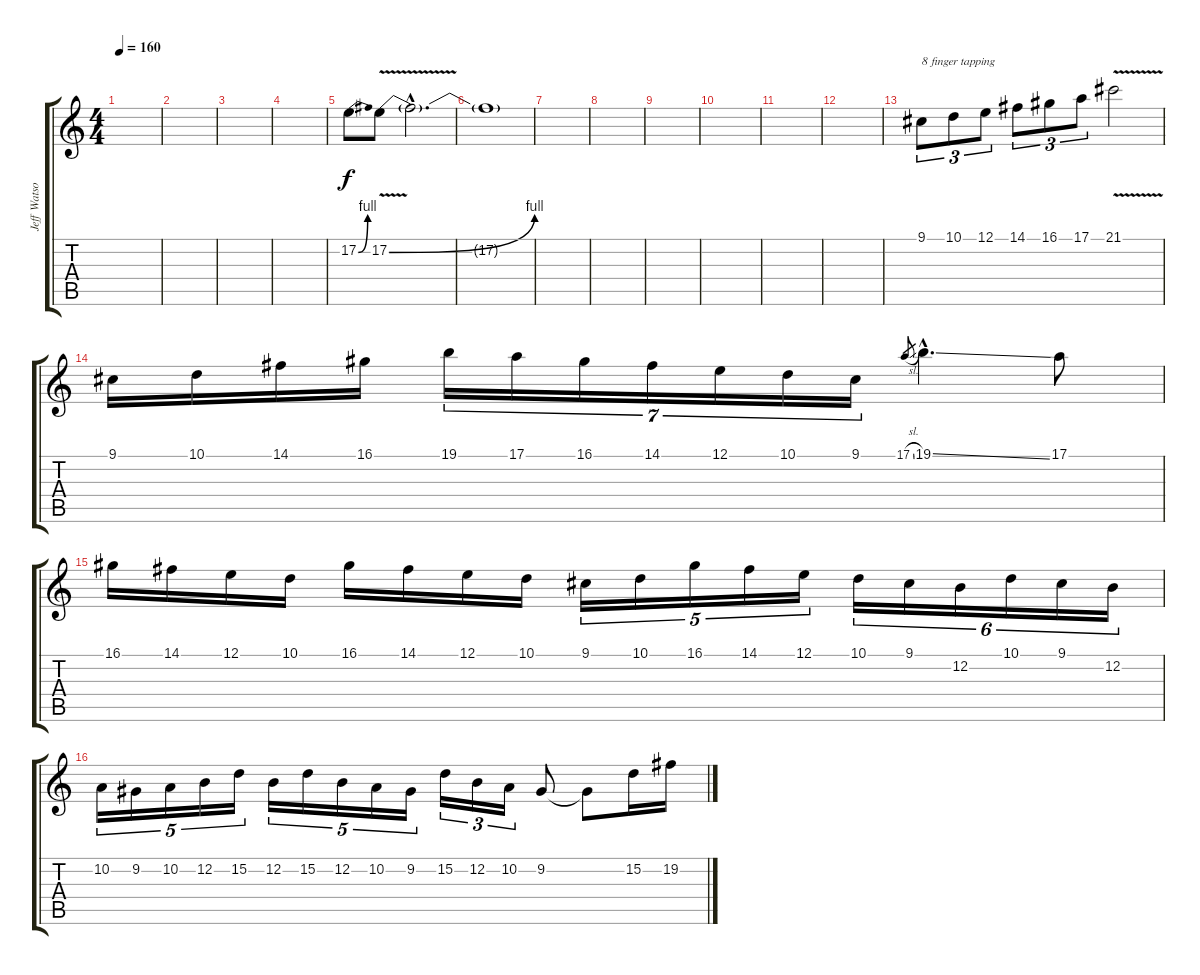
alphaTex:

\track ("Jeff Watson" "Jeff Watso") {instrument lead1square}
\staff {score tabs}
\tuning (E4 B3 G3 D3 A2 E2) {hide}
\ts (4 4)
\tempo 160
\clef g2
\ks c
|
|
|
|
17.2{be (bend 0 0 60 4)}.8 17.2{be (bend 0 0 60 4) v}.8 17.2{hac t}.2{d} |
17.2{t}.1 |
|
|
|
|
|
|
9.1.8{tu (3 2) txt "8 finger tapping"} 10.1.8{tu (3 2)} 12.1.8{tu (3 2)} 14.1.8{tu (3 2)} 16.1.8{tu (3 2)} 17.1.8{tu (3 2)} 21.1{v}.2 |
9.1.16 10.1.16 14.1.16 16.1.16 19.1.16{tu (7 4)} 17.1.16{tu (7 4)} 16.1.16{tu (7 4)} 14.1.16{tu (7 4)} 12.1.16{tu (7 4)} 10.1.16{tu (7 4)} 9.1.16{tu (7 4)} 17.1{sl}.8{gr} 19.1{ss hac}.4{d} 17.1.8 |
16.1.16 14.1.16 12.1.16 10.1.16 16.1.16 14.1.16 12.1.16 10.1.16 9.1.16{tu (5 4)} 10.1.16{tu (5 4)} 16.1.16{tu (5 4)} 14.1.16{tu (5 4)} 12.1.16{tu (5 4)} 10.1.16{tu (6 4)} 9.1.16{tu (6 4)} 12.2.16{tu (6 4)} 10.1.16{tu (6 4)} 9.1.16{tu (6 4)} 12.2.16{tu (6 4)} |
10.2.16{tu (5 4)} 9.2.16{tu (5 4)} 10.2.16{tu (5 4)} 12.2.16{tu (5 4)} 15.2.16{tu (5 4)} 12.2.16{tu (5 4)} 15.2.16{tu (5 4)} 12.2.16{tu (5 4)} 10.2.16{tu (5 4)} 9.2.16{tu (5 4)} 15.2.16{tu (3 2)} 12.2.16{tu (3 2)} 10.2.16{tu (3 2)} 9.2.8 9.2{t}.8 15.2.16 19.2.16
